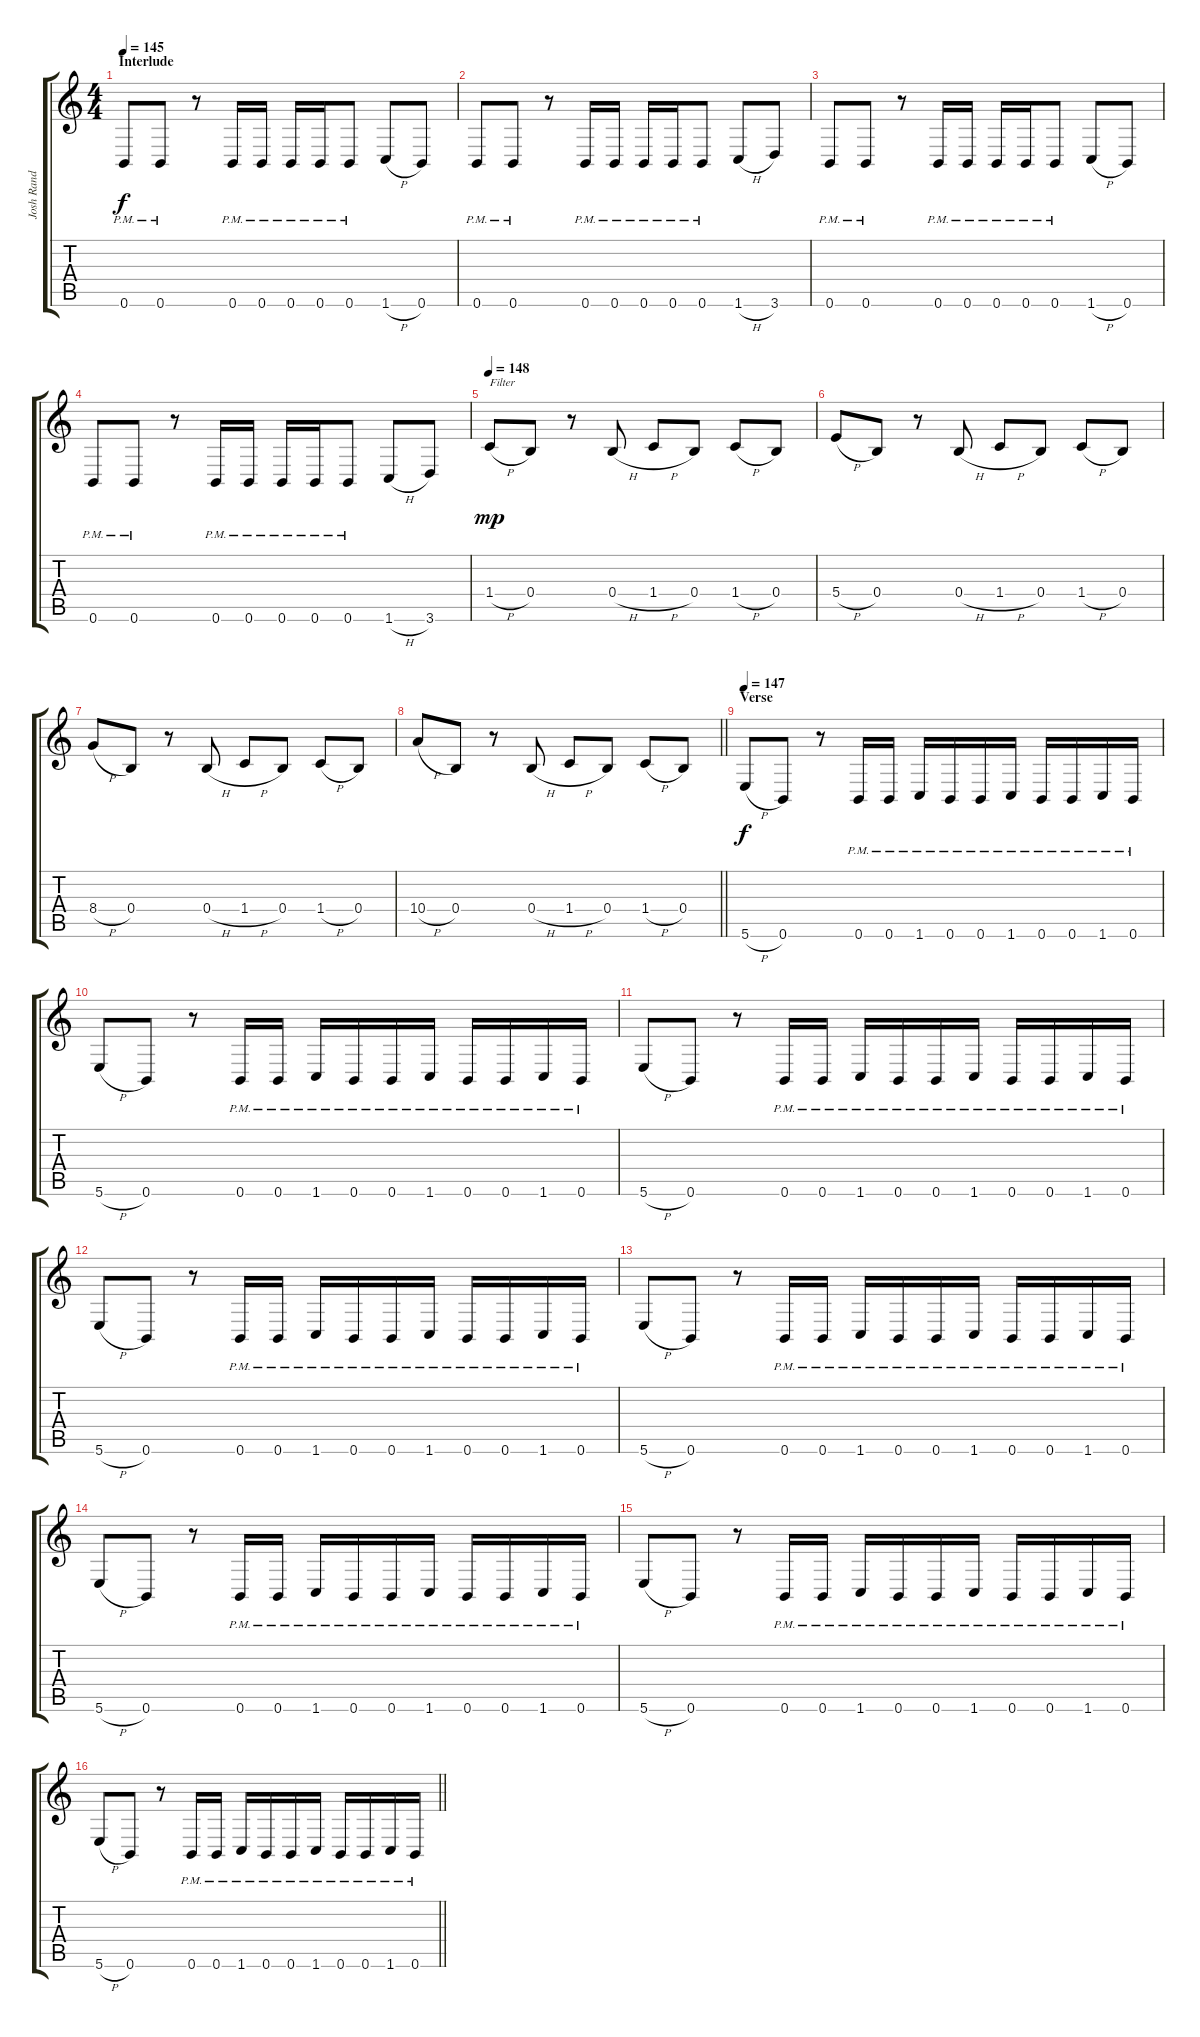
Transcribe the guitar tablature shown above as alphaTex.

\track ("Josh Rand (Lead Guitar)" "Josh Rand ") {instrument distortionguitar}
\staff {score tabs}
\tuning (Db4 Ab3 E3 B2 Gb2 B1) {hide}
\ts (4 4)
\section ("" "Interlude")
\tempo 145
\clef g2
\ks c
0.6{pm}.8{dy f} 0.6{pm}.8 r.8 0.6{pm}.16 0.6{pm}.16 0.6{pm}.16 0.6{pm}.16 0.6{pm}.8 1.6{h}.8 0.6.8 |
0.6{pm}.8 0.6{pm}.8 r.8 0.6{pm}.16 0.6{pm}.16 0.6{pm}.16 0.6{pm}.16 0.6{pm}.8 1.6{h}.8 3.6.8 |
0.6{pm}.8 0.6{pm}.8 r.8 0.6{pm}.16 0.6{pm}.16 0.6{pm}.16 0.6{pm}.16 0.6{pm}.8 1.6{h}.8 0.6.8 |
0.6{pm}.8 0.6{pm}.8 r.8 0.6{pm}.16 0.6{pm}.16 0.6{pm}.16 0.6{pm}.16 0.6{pm}.8 1.6{h}.8 3.6.8 |
\tempo 148
1.4{h}.8{txt "Filter" dy mp balance 16} 0.4.8 r.8 0.4{h}.8 1.4{h}.8 0.4.8 1.4{h}.8 0.4.8 |
5.4{h}.8{balance 0} 0.4.8 r.8 0.4{h}.8 1.4{h}.8 0.4.8 1.4{h}.8 0.4.8 |
8.4{h}.8{balance 16} 0.4.8 r.8 0.4{h}.8 1.4{h}.8 0.4.8 1.4{h}.8 0.4.8 |
\barLineRight lightlight
10.4{h}.8{balance 0} 0.4.8 r.8 0.4{h}.8 1.4{h}.8 0.4.8 1.4{h}.8 0.4.8 |
\section ("" "Verse")
\tempo 147
5.6{h}.8{dy f instrument distortionguitar} 0.6.8 r.8 0.6{pm}.16 0.6{pm}.16 1.6{pm}.16 0.6{pm}.16 0.6{pm}.16 1.6{pm}.16 0.6{pm}.16 0.6{pm}.16 1.6{pm}.16 0.6{pm}.16 |
5.6{h}.8 0.6.8 r.8 0.6{pm}.16 0.6{pm}.16 1.6{pm}.16 0.6{pm}.16 0.6{pm}.16 1.6{pm}.16 0.6{pm}.16 0.6{pm}.16 1.6{pm}.16 0.6{pm}.16 |
5.6{h}.8 0.6.8 r.8 0.6{pm}.16 0.6{pm}.16 1.6{pm}.16 0.6{pm}.16 0.6{pm}.16 1.6{pm}.16 0.6{pm}.16 0.6{pm}.16 1.6{pm}.16 0.6{pm}.16 |
5.6{h}.8 0.6.8 r.8 0.6{pm}.16 0.6{pm}.16 1.6{pm}.16 0.6{pm}.16 0.6{pm}.16 1.6{pm}.16 0.6{pm}.16 0.6{pm}.16 1.6{pm}.16 0.6{pm}.16 |
5.6{h}.8 0.6.8 r.8 0.6{pm}.16 0.6{pm}.16 1.6{pm}.16 0.6{pm}.16 0.6{pm}.16 1.6{pm}.16 0.6{pm}.16 0.6{pm}.16 1.6{pm}.16 0.6{pm}.16 |
5.6{h}.8 0.6.8 r.8 0.6{pm}.16 0.6{pm}.16 1.6{pm}.16 0.6{pm}.16 0.6{pm}.16 1.6{pm}.16 0.6{pm}.16 0.6{pm}.16 1.6{pm}.16 0.6{pm}.16 |
5.6{h}.8 0.6.8 r.8 0.6{pm}.16 0.6{pm}.16 1.6{pm}.16 0.6{pm}.16 0.6{pm}.16 1.6{pm}.16 0.6{pm}.16 0.6{pm}.16 1.6{pm}.16 0.6{pm}.16 |
\barLineRight lightlight
5.6{h}.8 0.6.8 r.8 0.6{pm}.16 0.6{pm}.16 1.6{pm}.16 0.6{pm}.16 0.6{pm}.16 1.6{pm}.16 0.6{pm}.16 0.6{pm}.16 1.6{pm}.16 0.6{pm}.16
